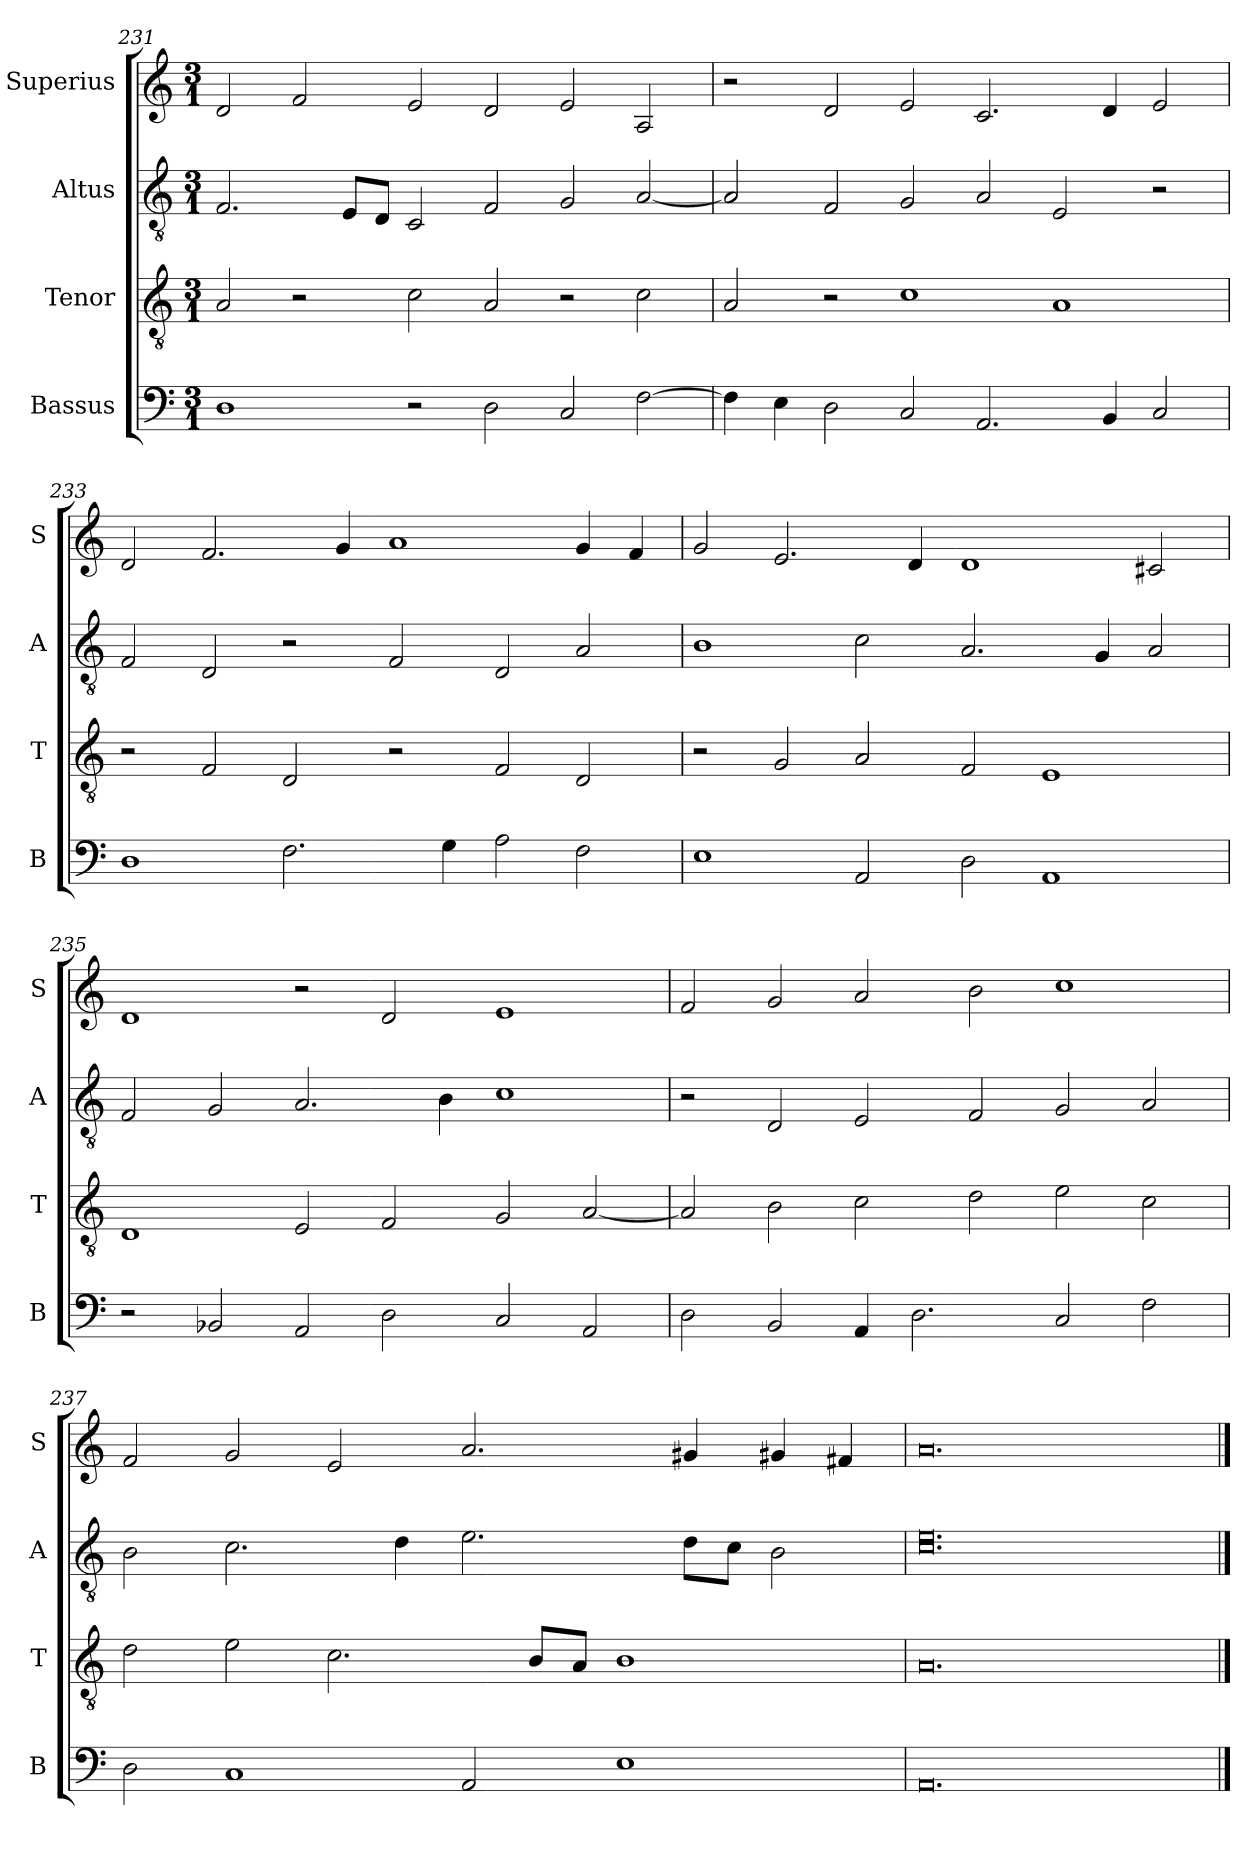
**kern	**kern	**kern	**kern
*part4	*part3	*part2	*part1
*staff4	*staff3	*staff2	*staff1
*I"Bassus	*I"Tenor	*I"Altus	*I"Superius
*I'B	*I'T	*I'A	*I'S
*clefF4	*clefGv2	*clefGv2	*clefG2
*k[]	*k[]	*k[]	*k[]
*M3/1	*M3/1	*M3/1	*M3/1
=231	=231	=231	=231
1D	2A/	2.F/	2d/
.	2r	.	2f/
.	.	8E/L	.
.	.	8D/J	.
2r	2c\	2C/	2e/
2D\	2A/	2F/	2d/
2C/	2r	2G/	2e/
[2F\	2c\	[2A/	2A/
=232	=232	=232	=232
4F\]	2A/	2A/]	2r
4E\	.	.	.
2D\	2r	2F/	2d/
2C/	1c	2G/	2e/
2.AA/	.	2A/	2.c/
.	1A	2E/	.
4BB/	.	.	4d/
2C/	.	2r	2e/
=233	=233	=233	=233
1D	2r	2F/	2d/
.	2F/	2D/	2.f/
2.F\	2D/	2r	.
.	.	.	4g/
.	2r	2F/	1a
4G\	.	.	.
2A\	2F/	2D/	.
2F\	2D/	2A/	4g/
.	.	.	4f/
=234	=234	=234	=234
1E	2r	1B	2g/
.	2G/	.	2.e/
2AA/	2A/	2c\	.
.	.	.	4d/
2D\	2F/	2.A/	1d
1AA	1E	.	.
.	.	4G/	.
.	.	2A/	2c#X/
=235	=235	=235	=235
2r	1D	2F/	1d
2BB-X/	.	2G/	.
2AA/	2E/	2.A/	2r
2D\	2F/	.	2d/
.	.	4B\	.
2C/	2G/	1c	1e
2AA/	[2A/	.	.
=236	=236	=236	=236
2D\	2A/]	2r	2f/
2BB/	2B\	2D/	2g/
4AA/	2c\	2E/	2a/
2.D\	.	.	.
.	2d\	2F/	2b\
2C/	2e\	2G/	1cc
2F\	2c\	2A/	.
=237	=237	=237	=237
2D\	2d\	2B\	2f/
1C	2e\	2.c\	2g/
.	2.c\	.	2e/
.	.	4d\	.
2AA/	.	2.e\	2.a/
.	8B/L	.	.
.	8A/J	.	.
1E	1B	.	.
.	.	8d\L	4g#X/
.	.	8c\J	.
.	.	2B\	4g#X/
.	.	.	4f#X/
=238	=238	=238	=238
0.AA	0.A	0.c 0.e	0.a
==	==	==	==
*-	*-	*-	*-
